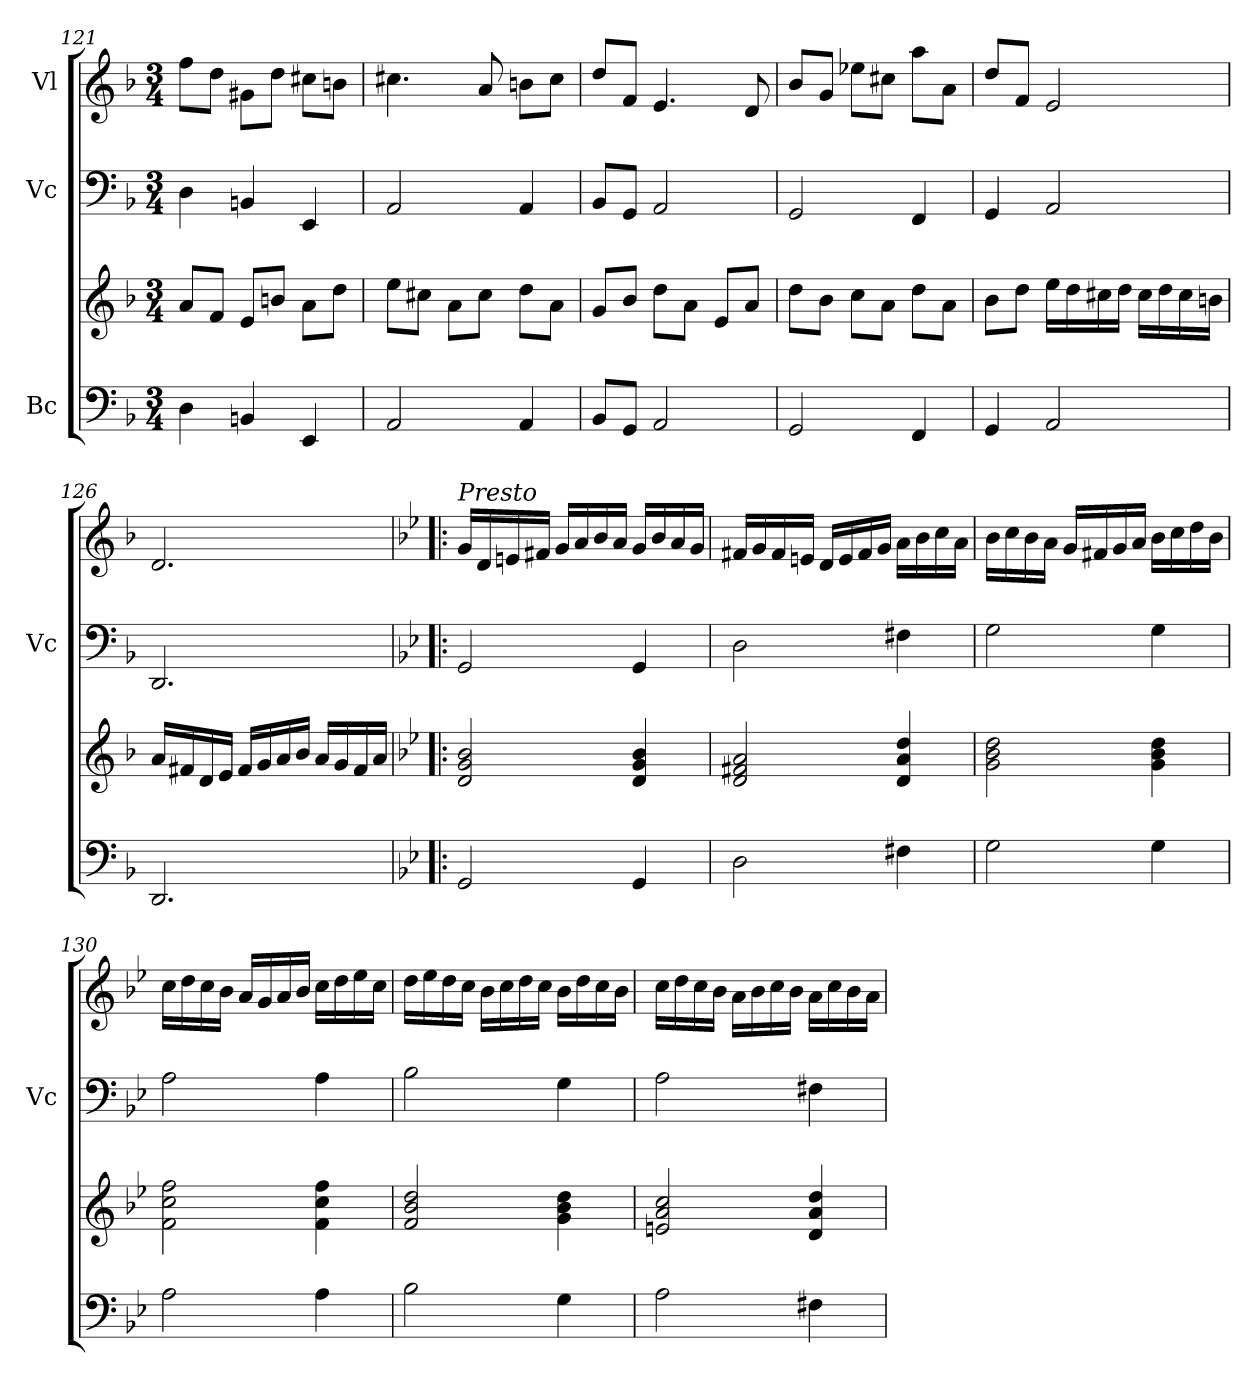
**kern	**kern	**kern	**kern
*part3	*part3	*part2	*part1
*staff4	*staff3	*staff2	*staff1
*I"Bc	*	*I"Vc	*I"Vl
*	*	*I'Vc	*
*clefF4	*clefG2	*clefF4	*clefG2
*k[b-]	*k[b-]	*k[b-]	*k[b-]
*M3/4	*M3/4	*M3/4	*M3/4
=121	=121	=121	=121
4D\	8a/L	4D\	8ff\L
.	8f/J	.	8dd\J
4BBn/	8e/L	4BBn/	8g#X\L
.	8bn/J	.	8dd\J
4EE/	8a\L	4EE/	8cc#X\L
.	8dd\J	.	8bn\J
!!LO:LB:g=z
=122	=122	=122	=122
2AA/	8ee\L	2AA/	4.cc#X\
.	8cc#X\J	.	.
.	8a\L	.	.
.	8cc#\J	.	8a/
4AA/	8dd\L	4AA/	8bn\L
.	8a\J	.	8cc#\J
=123	=123	=123	=123
8BB-/L	8g/L	8BB-/L	8dd/L
8GG/J	8b-/J	8GG/J	8f/J
2AA/	8dd\L	2AA/	4.e/
.	8a\J	.	.
.	8e/L	.	.
.	8a/J	.	8d/
=124	=124	=124	=124
2GG/	8dd\L	2GG/	8b-/L
.	8b-\J	.	8g/J
.	8cc\L	.	8ee-X\L
.	8a\J	.	8cc#X\J
4FF/	8dd\L	4FF/	8aa\L
.	8a\J	.	8a\J
=125	=125	=125	=125
4GG/	8b-\L	4GG/	8dd/L
.	8dd\J	.	8f/J
2AA/	16ee\LL	2AA/	2e/
.	16dd\	.	.
.	16cc#X\	.	.
.	16dd\JJ	.	.
.	16cc#\LL	.	.
.	16dd\	.	.
.	16cc#\	.	.
.	16bn\JJ	.	.
=126	=126	=126	=126
*	*	*	*MM70
2.DD/	16a/LL	2.DD/	2.d/
.	16f#X/	.	.
.	16d/	.	.
.	16e/JJ	.	.
.	16f#/LL	.	.
.	16g/	.	.
.	16a/	.	.
.	16b-/JJ	.	.
.	16a/LL	.	.
.	16g/	.	.
.	16f#/	.	.
.	16a/JJ	.	.
!!LO:LB:g=z
=127!|:	=127!|:	=127!|:	=127!|:
*k[b-e-]	*k[b-e-]	*k[b-e-]	*k[b-e-]
!	!	!	!LO:TX:a:i:t=Presto
2GG/	2d/ 2g/ 2b-/	2GG/	16g/LL
.	.	.	16d/
.	.	.	16en/
.	.	.	16f#X/JJ
.	.	.	16g/LL
.	.	.	16a/
.	.	.	16b-/
.	.	.	16a/JJ
4GG/	4d/ 4g/ 4b-/	4GG/	16g/LL
.	.	.	16b-/
.	.	.	16a/
.	.	.	16g/JJ
=128	=128	=128	=128
2D\	2d/ 2f#X/ 2a/	2D\	16f#X/LL
.	.	.	16g/
.	.	.	16f#/
.	.	.	16en/JJ
.	.	.	16d/LL
.	.	.	16e/
.	.	.	16f#/
.	.	.	16g/JJ
4F#X\	4d/ 4a/ 4dd/	4F#X\	16a\LL
.	.	.	16b-\
.	.	.	16cc\
.	.	.	16a\JJ
=129	=129	=129	=129
2G\	2g\ 2b-\ 2dd\	2G\	16b-\LL
.	.	.	16cc\
.	.	.	16b-\
.	.	.	16a\JJ
.	.	.	16g/LL
.	.	.	16f#X/
.	.	.	16g/
.	.	.	16a/JJ
4G\	4g\ 4b-\ 4dd\	4G\	16b-\LL
.	.	.	16cc\
.	.	.	16dd\
.	.	.	16b-\JJ
=130	=130	=130	=130
2A\	2f\ 2cc\ 2ff\	2A\	16cc\LL
.	.	.	16dd\
.	.	.	16cc\
.	.	.	16b-\JJ
.	.	.	16a/LL
.	.	.	16g/
.	.	.	16a/
.	.	.	16b-/JJ
4A\	4f\ 4cc\ 4ff\	4A\	16cc\LL
.	.	.	16dd\
.	.	.	16ee-\
.	.	.	16cc\JJ
!!LO:PB:g=z
=131	=131	=131	=131
2B-\	2f/ 2b-/ 2dd/	2B-\	16dd\LL
.	.	.	16ee-\
.	.	.	16dd\
.	.	.	16cc\JJ
.	.	.	16b-\LL
.	.	.	16cc\
.	.	.	16dd\
.	.	.	16cc\JJ
4G\	4g\ 4b-\ 4dd\	4G\	16b-\LL
.	.	.	16dd\
.	.	.	16cc\
.	.	.	16b-\JJ
=132	=132	=132	=132
2A\	2en/ 2a/ 2cc/	2A\	16cc\LL
.	.	.	16dd\
.	.	.	16cc\
.	.	.	16b-\JJ
.	.	.	16a\LL
.	.	.	16b-\
.	.	.	16cc\
.	.	.	16b-\JJ
4F#X\	4d/ 4a/ 4dd/	4F#X\	16a\LL
.	.	.	16cc\
.	.	.	16b-\
.	.	.	16a\JJ
=	=	=	=
*-	*-	*-	*-
